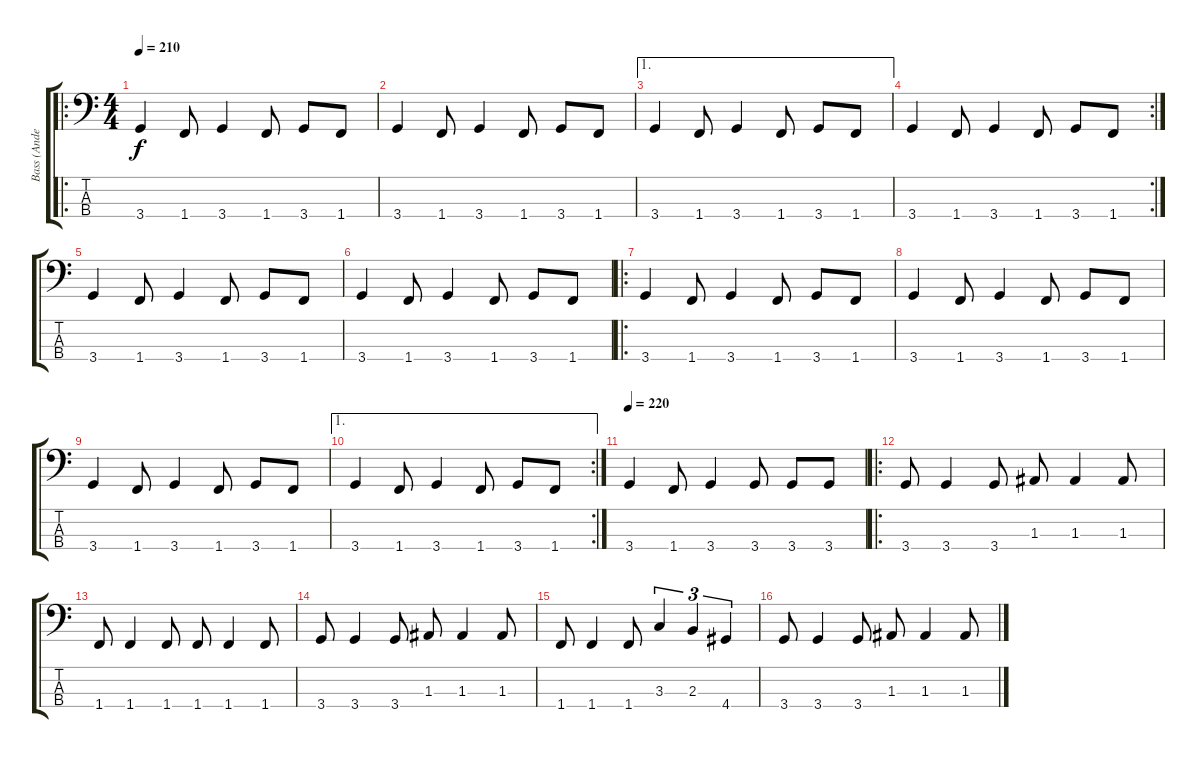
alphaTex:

\track ("Bass (Ande)" "Bass (Ande") {instrument electricbasspick}
\staff {score tabs}
\tuning (G2 D2 A1 E1) {hide}
\ro
\ts (4 4)
\tempo 210
\clef f4
\ks c
3.4.4{dy f instrument electricbasspick} 1.4.8 3.4.4 1.4.8 3.4.8 1.4.8 |
3.4.4 1.4.8 3.4.4 1.4.8 3.4.8 1.4.8 |
\ae 1
3.4.4 1.4.8 3.4.4 1.4.8 3.4.8 1.4.8 |
\rc 2
3.4.4 1.4.8 3.4.4 1.4.8 3.4.8 1.4.8 |
3.4.4 1.4.8 3.4.4 1.4.8 3.4.8 1.4.8 |
3.4.4 1.4.8 3.4.4 1.4.8 3.4.8 1.4.8 |
\ro
3.4.4 1.4.8 3.4.4 1.4.8 3.4.8 1.4.8 |
3.4.4 1.4.8 3.4.4 1.4.8 3.4.8 1.4.8 |
3.4.4 1.4.8 3.4.4 1.4.8 3.4.8 1.4.8 |
\ae 1
\rc 2
3.4.4 1.4.8 3.4.4 1.4.8 3.4.8 1.4.8 |
\tempo 220
3.4.4 1.4.8 3.4.4 3.4.8 3.4.8 3.4.8 |
\ro
3.4.8 3.4.4 3.4.8 1.3.8 1.3.4 1.3.8 |
1.4.8 1.4.4 1.4.8 1.4.8 1.4.4 1.4.8 |
3.4.8 3.4.4 3.4.8 1.3.8 1.3.4 1.3.8 |
1.4.8 1.4.4 1.4.8 3.3.4{tu (3 2)} 2.3.4{tu (3 2)} 4.4.4{tu (3 2)} |
3.4.8 3.4.4 3.4.8 1.3.8 1.3.4 1.3.8
